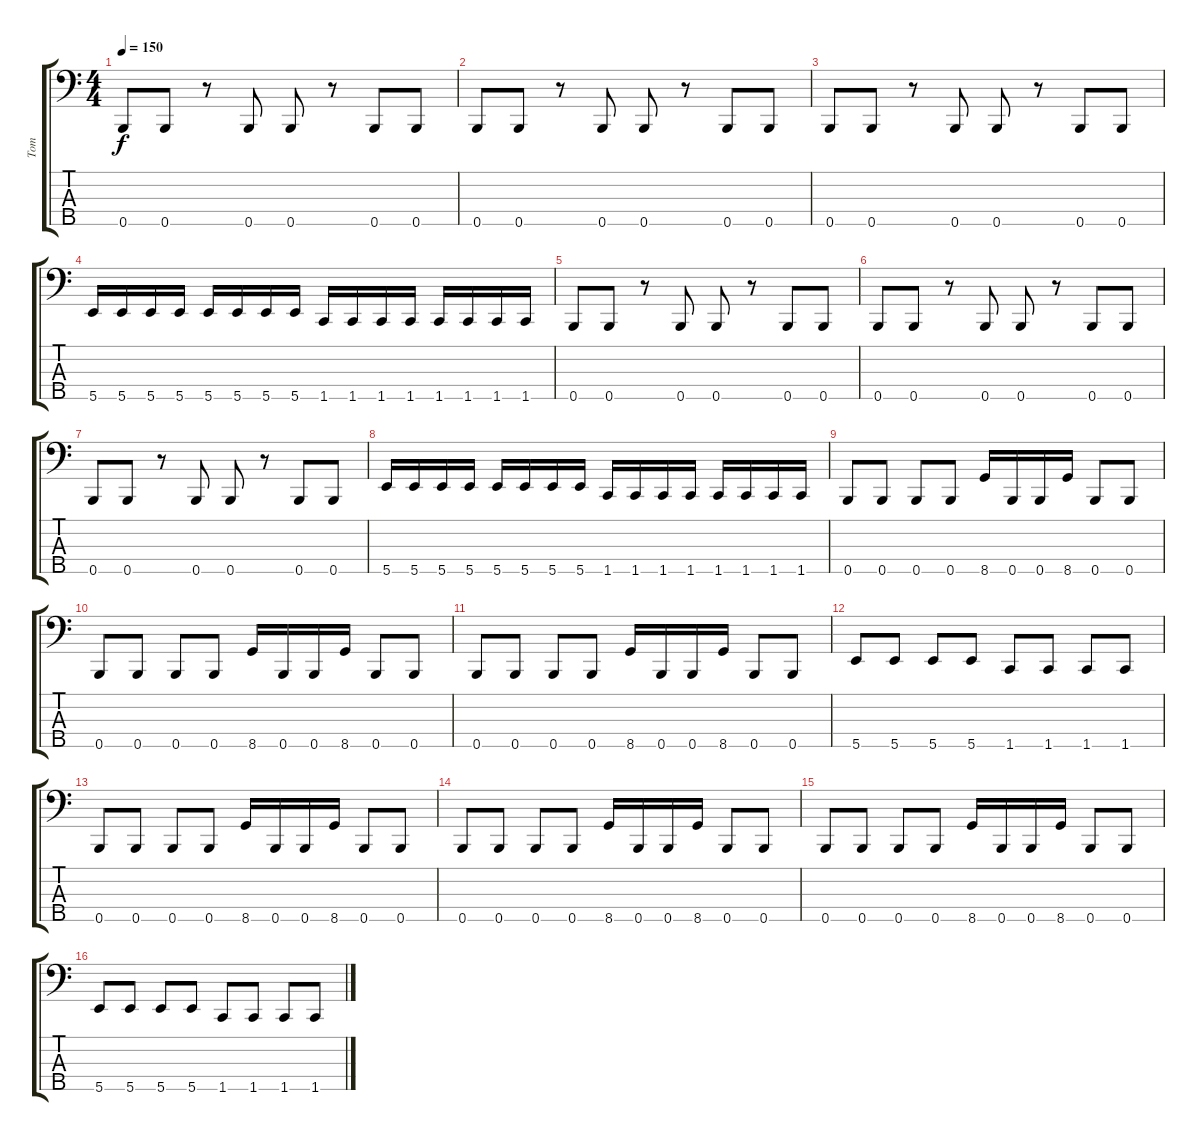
\track ("Tom" "Tom") {instrument electricbasspick}
\staff {score tabs}
\tuning (A2 E2 B1 Gb1 B0) {hide}
\ts (4 4)
\tempo 150
\clef f4
\ks c
0.5.8{dy f} 0.5.8 r.8 0.5.8 0.5.8 r.8 0.5.8 0.5.8 |
0.5.8 0.5.8 r.8 0.5.8 0.5.8 r.8 0.5.8 0.5.8 |
0.5.8 0.5.8 r.8 0.5.8 0.5.8 r.8 0.5.8 0.5.8 |
5.5.16 5.5.16 5.5.16 5.5.16 5.5.16 5.5.16 5.5.16 5.5.16 1.5.16 1.5.16 1.5.16 1.5.16 1.5.16 1.5.16 1.5.16 1.5.16 |
0.5.8 0.5.8 r.8 0.5.8 0.5.8 r.8 0.5.8 0.5.8 |
0.5.8 0.5.8 r.8 0.5.8 0.5.8 r.8 0.5.8 0.5.8 |
0.5.8 0.5.8 r.8 0.5.8 0.5.8 r.8 0.5.8 0.5.8 |
5.5.16 5.5.16 5.5.16 5.5.16 5.5.16 5.5.16 5.5.16 5.5.16 1.5.16 1.5.16 1.5.16 1.5.16 1.5.16 1.5.16 1.5.16 1.5.16 |
0.5.8 0.5.8 0.5.8 0.5.8 8.5.16 0.5.16 0.5.16 8.5.16 0.5.8 0.5.8 |
0.5.8 0.5.8 0.5.8 0.5.8 8.5.16 0.5.16 0.5.16 8.5.16 0.5.8 0.5.8 |
0.5.8 0.5.8 0.5.8 0.5.8 8.5.16 0.5.16 0.5.16 8.5.16 0.5.8 0.5.8 |
5.5.8 5.5.8 5.5.8 5.5.8 1.5.8 1.5.8 1.5.8 1.5.8 |
0.5.8 0.5.8 0.5.8 0.5.8 8.5.16 0.5.16 0.5.16 8.5.16 0.5.8 0.5.8 |
0.5.8 0.5.8 0.5.8 0.5.8 8.5.16 0.5.16 0.5.16 8.5.16 0.5.8 0.5.8 |
0.5.8 0.5.8 0.5.8 0.5.8 8.5.16 0.5.16 0.5.16 8.5.16 0.5.8 0.5.8 |
5.5.8 5.5.8 5.5.8 5.5.8 1.5.8 1.5.8 1.5.8 1.5.8
